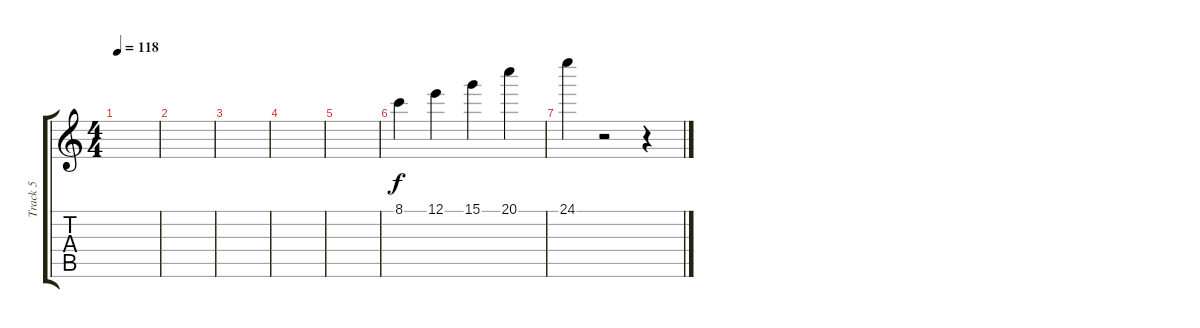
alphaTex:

\track ("Track 5" "Track 5") {instrument tinklebell}
\staff {score tabs}
\tuning (E5 B4 G4 D4 A3 E3) {hide}
\ts (4 4)
\tempo 118
\clef g2
\ks c
|
|
|
|
|
8.1.4 12.1.4 15.1.4 20.1.4 |
24.1.4 r.2 r.4
